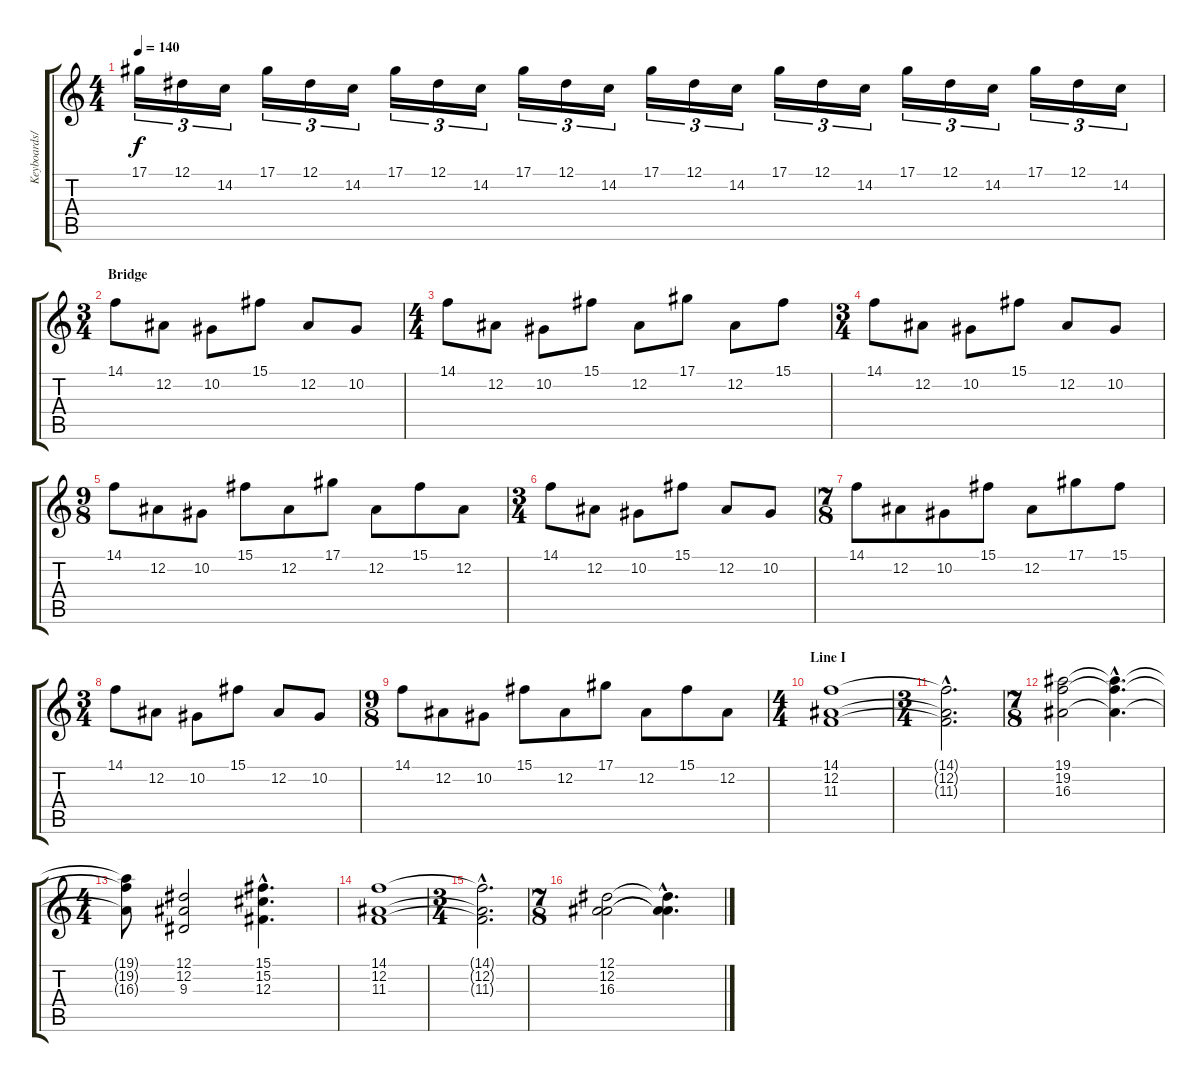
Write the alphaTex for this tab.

\track ("Keyboards/solos" "Keyboards/") {instrument brightacousticpiano}
\staff {score tabs}
\tuning (Eb4 Bb3 Gb3 Db3 Ab2 Eb2) {hide}
\ts (4 4)
\tempo 140
\clef g2
\ks c
17.1.16{tu (3 2) dy f} 12.1.16{tu (3 2)} 14.2.16{tu (3 2)} 17.1.16{tu (3 2)} 12.1.16{tu (3 2)} 14.2.16{tu (3 2)} 17.1.16{tu (3 2)} 12.1.16{tu (3 2)} 14.2.16{tu (3 2)} 17.1.16{tu (3 2)} 12.1.16{tu (3 2)} 14.2.16{tu (3 2)} 17.1.16{tu (3 2)} 12.1.16{tu (3 2)} 14.2.16{tu (3 2)} 17.1.16{tu (3 2)} 12.1.16{tu (3 2)} 14.2.16{tu (3 2)} 17.1.16{tu (3 2)} 12.1.16{tu (3 2)} 14.2.16{tu (3 2)} 17.1.16{tu (3 2)} 12.1.16{tu (3 2)} 14.2.16{tu (3 2)} |
\ts (3 4)
\section ("" "Bridge")
14.1.8 12.2.8 10.2.8 15.1.8 12.2.8 10.2.8 |
\ts (4 4)
14.1.8 12.2.8 10.2.8 15.1.8 12.2.8 17.1.8 12.2.8 15.1.8 |
\ts (3 4)
14.1.8 12.2.8 10.2.8 15.1.8 12.2.8 10.2.8 |
\ts (9 8)
14.1.8 12.2.8 10.2.8 15.1.8 12.2.8 17.1.8 12.2.8 15.1.8 12.2.8 |
\ts (3 4)
14.1.8 12.2.8 10.2.8 15.1.8 12.2.8 10.2.8 |
\ts (7 8)
14.1.8 12.2.8 10.2.8 15.1.8 12.2.8 17.1.8 15.1.8 |
\ts (3 4)
14.1.8 12.2.8 10.2.8 15.1.8 12.2.8 10.2.8 |
\ts (9 8)
14.1.8 12.2.8 10.2.8 15.1.8 12.2.8 17.1.8 12.2.8 15.1.8 12.2.8 |
\ts (4 4)
\section ("" "Line I")
(14.1 12.2 11.3).1{volume 11 instrument stringensemble1} |
\ts (3 4)
(14.1{hac t} 12.2{hac t} 11.3{hac t}).2{d} |
\ts (7 8)
(19.1 19.2 16.3).2 (19.1{hac t} 19.2{hac t} 16.3{hac t}).4{d} |
\ts (4 4)
(19.1{t} 19.2{t} 16.3{t}).8 (12.1 12.2 9.3).2 (15.1{hac} 15.2{hac} 12.3{hac}).4{d} |
(14.1 12.2 11.3).1{instrument stringensemble1} |
\ts (3 4)
(14.1{hac t} 12.2{hac t} 11.3{hac t}).2{d} |
\ts (7 8)
(12.1 12.2 16.3).2 (12.1{hac t} 12.2{hac t} 16.3{hac t}).4{d}
